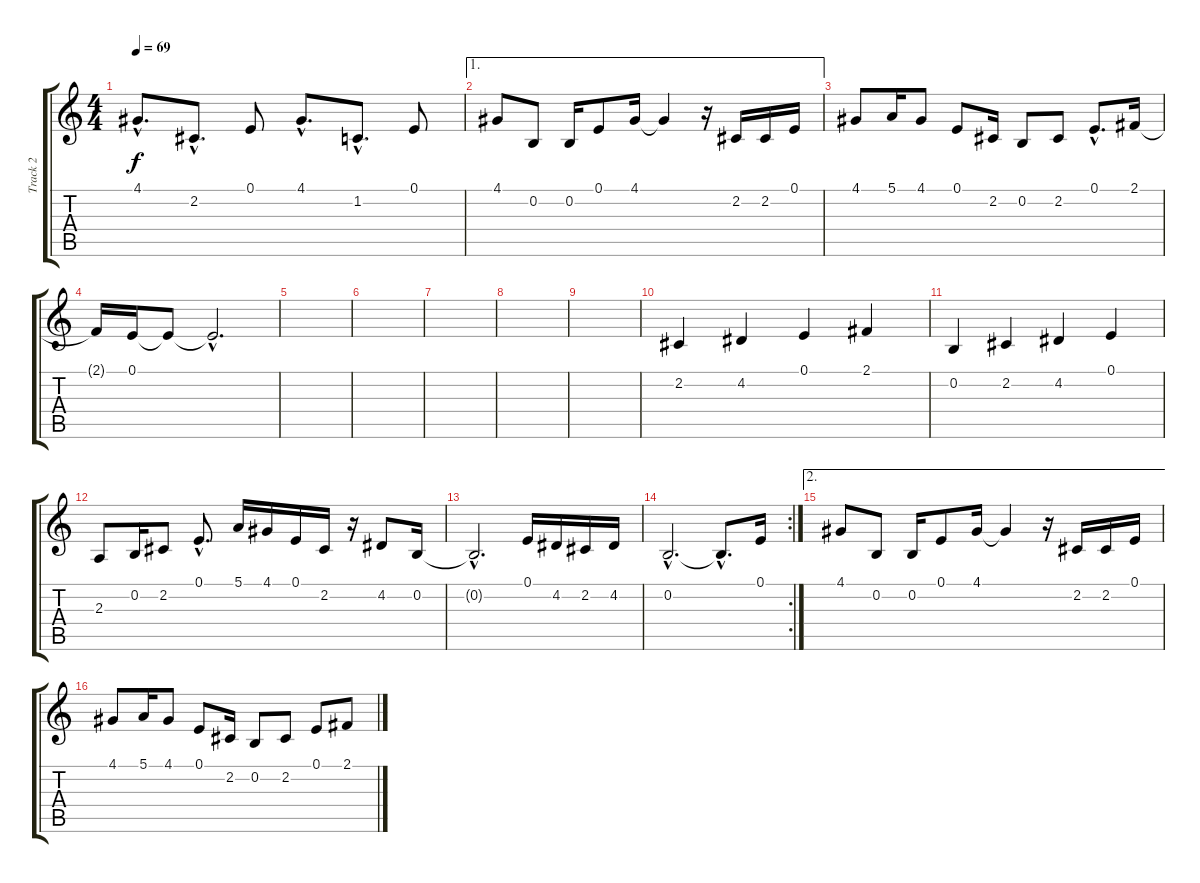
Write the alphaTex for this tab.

\track ("Track 2" "Track 2") {instrument orchestralharp}
\staff {score tabs}
\tuning (E4 B3 G3 D3 A2 E2) {hide}
\ts (4 4)
\tempo 69
\clef g2
\ks c
4.1{hac}.8{d dy f} 2.2{hac}.8{d} 0.1.8 4.1{hac}.8{d} 1.2{hac}.8{d} 0.1.8 |
\ae 1
4.1.8 0.2.8 0.2.16 0.1.8 4.1.16 4.1{t}.4 r.16 2.2.16 2.2.16 0.1.16 |
4.1.8 5.1.16 4.1.8 0.1.8 2.2.16 0.2.8 2.2.8 0.1{hac}.8{d} 2.1.16 |
2.1{t}.16 0.1.16 0.1{t}.8 0.1{hac t}.2{d} |
|
|
|
|
|
2.2.4{instrument flute} 4.2.4 0.1.4 2.1.4 |
0.2.4 2.2.4 4.2.4 0.1.4 |
2.3.8 0.2.16 2.2.8 0.1{hac}.8{d} 5.1.16 4.1.16 0.1.16 2.2.16 r.16 4.2.8 0.2.16 |
0.2{hac t}.2{d} 0.1.16 4.2.16 2.2.16 4.2.16 |
\rc 2
0.2{hac}.2{d} 0.2{hac t}.8{d} 0.1.16{instrument orchestralharp} |
\ae 2
4.1.8 0.2.8 0.2.16 0.1.8 4.1.16 4.1{t}.4 r.16 2.2.16 2.2.16 0.1.16 |
4.1.8 5.1.16 4.1.8 0.1.8 2.2.16 0.2.8 2.2.8 0.1.8 2.1.8
